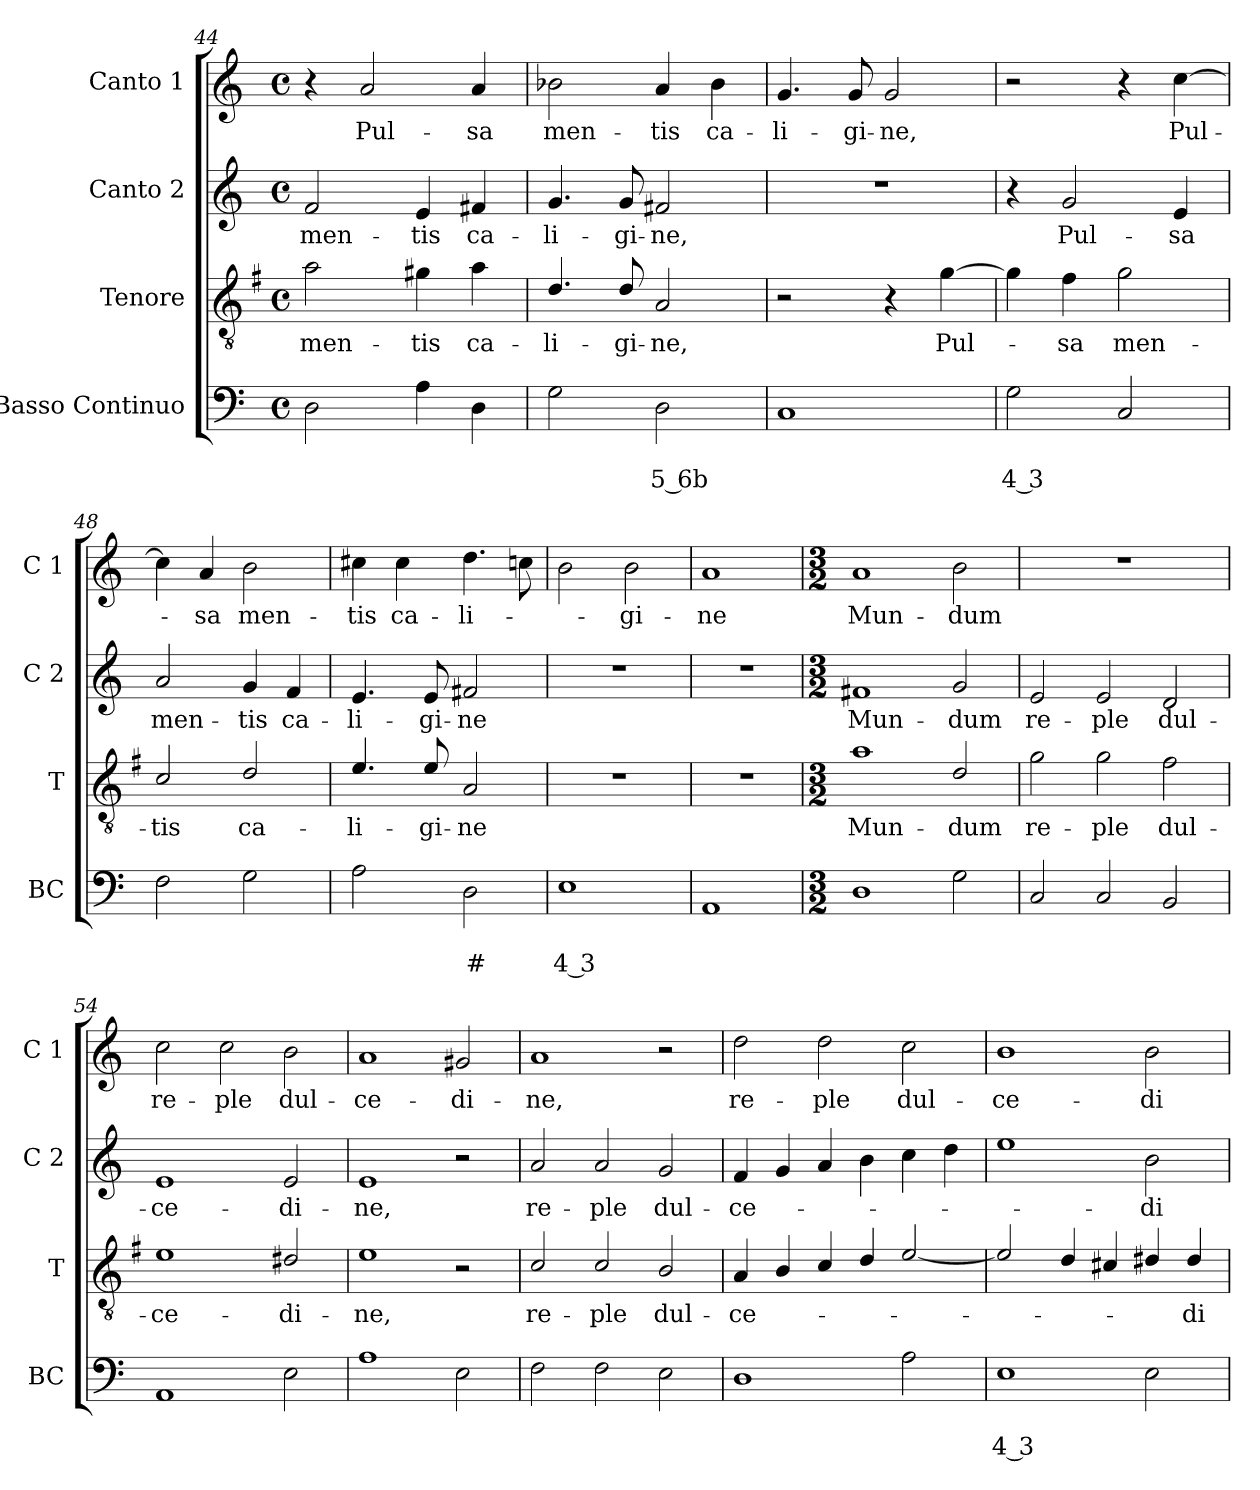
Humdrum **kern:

**kern	**text	**text	**kern	**text	**kern	**text	**kern	**text
*part4	*part4	*part4	*part3	*part3	*part2	*part2	*part1	*part1
*staff4	*staff4	*staff4	*staff3	*staff3	*staff2	*staff2	*staff1	*staff1
*I"Basso Continuo	*	*	*I"Tenore	*	*I"Canto 2	*	*I"Canto 1	*
*I'BC	*	*	*I'T	*	*I'C 2	*	*I'C 1	*
*clefF4	*	*	*clefGv2	*	*clefG2	*	*clefG2	*
*	*	*	*ITrd4c7	*	*	*	*	*
*k[]	*	*	*k[]	*	*k[]	*	*k[]	*
*C:	*	*	*C:	*	*C:	*	*C:	*
*M4/4	*	*	*M4/4	*	*M4/4	*	*M4/4	*
*met(c)	*	*	*met(c)	*	*met(c)	*	*met(c)	*
=44	=44	=44	=44	=44	=44	=44	=44	=44
!	!	!	!	!LO:LY:b	!	!LO:LY:b	!	!
2D\	.	.	2d\	men-	2f/	men-	4r	.
!	!	!	!	!	!	!	!	!LO:LY:b
.	.	.	.	.	.	.	2a/	Pul-
!	!	!	!	!LO:LY:b	!	!LO:LY:b	!	!
4A\	.	.	4c#X\	-tis	4e/	-tis	.	.
!	!	!	!	!LO:LY:b	!	!LO:LY:b	!	!LO:LY:b
4D\	.	.	4d\	ca-	4f#X/	ca-	4a/	-sa
=45	=45	=45	=45	=45	=45	=45	=45	=45
!	!	!	!	!LO:LY:b	!	!LO:LY:b	!	!LO:LY:b
2G\	.	.	4.G/	-li-	4.g/	-li-	2b-X\	men-
!	!	!	!	!LO:LY:b	!	!LO:LY:b	!	!
.	.	.	8G/	-gi-	8g/	-gi-	.	.
!	!	!LO:LY:b	!	!LO:LY:b	!	!LO:LY:b	!	!LO:LY:b
2D\	.	5 6b	2D/	-ne,	2f#X/	-ne,	4a/	-tis
!	!	!	!	!	!	!	!	!LO:LY:b
.	.	.	.	.	.	.	4b-\	ca-
=46	=46	=46	=46	=46	=46	=46	=46	=46
!	!	!	!	!	!	!	!	!LO:LY:b
1C	.	.	2r	.	1r	.	4.g/	-li-
!	!	!	!	!	!	!	!	!LO:LY:b
.	.	.	.	.	.	.	8g/	-gi-
!	!	!	!	!	!	!	!	!LO:LY:b
.	.	.	4r	.	.	.	2g/	-ne,
!	!	!	!	!LO:LY:b	!	!	!	!
.	.	.	[4c\	Pul-	.	.	.	.
=47	=47	=47	=47	=47	=47	=47	=47	=47
!	!	!LO:LY:b	!	!	!	!	!	!
2G\	.	4 3	4c\]	.	4r	.	2r	.
!	!	!	!	!LO:LY:b	!	!LO:LY:b	!	!
.	.	.	4B\	-sa	2g/	Pul-	.	.
!	!	!	!	!LO:LY:b	!	!	!	!
2C/	.	.	2c\	men-	.	.	4r	.
!	!	!	!	!	!	!LO:LY:b	!	!LO:LY:b
.	.	.	.	.	4e/	-sa	[4cc\	Pul-
=48	=48	=48	=48	=48	=48	=48	=48	=48
!	!	!	!	!LO:LY:b	!	!LO:LY:b	!	!
2F\	.	.	2F/	-tis	2a/	men-	4cc\]	.
!	!	!	!	!	!	!	!	!LO:LY:b
.	.	.	.	.	.	.	4a/	-sa
!	!	!	!	!LO:LY:b	!	!LO:LY:b	!	!LO:LY:b
2G\	.	.	2G/	ca-	4g/	-tis	2b\	men-
!	!	!	!	!	!	!LO:LY:b	!	!
.	.	.	.	.	4f/	ca-	.	.
!!LO:LB:g=z
=49	=49	=49	=49	=49	=49	=49	=49	=49
!	!	!	!	!LO:LY:b	!	!LO:LY:b	!	!LO:LY:b
2A\	.	.	4.A/	-li-	4.e/	-li-	4cc#X\	-tis
!	!	!	!	!	!	!	!	!LO:LY:b
.	.	.	.	.	.	.	4cc#\	ca-
!	!	!	!	!LO:LY:b	!	!LO:LY:b	!	!
.	.	.	8A/	-gi-	8e/	-gi-	.	.
!	!	!LO:LY:b	!	!LO:LY:b	!	!LO:LY:b	!	!LO:LY:b
2D\	.	#	2D/	-ne	2f#X/	-ne	4.dd\	-li-
.	.	.	.	.	.	.	8ccn\	.
=50	=50	=50	=50	=50	=50	=50	=50	=50
!	!	!LO:LY:b	!	!	!	!	!	!
1E	.	4 3	1r	.	1r	.	2b\	.
!	!	!	!	!	!	!	!	!LO:LY:b
.	.	.	.	.	.	.	2b\	-gi-
=51	=51	=51	=51	=51	=51	=51	=51	=51
!	!	!	!	!	!	!	!	!LO:LY:b
1AA	.	.	1r	.	1r	.	1a	-ne
=52	=52	=52	=52	=52	=52	=52	=52	=52
*M3/2	*	*	*M3/2	*	*M3/2	*	*M3/2	*
!	!	!	!	!LO:LY:b	!	!LO:LY:b	!	!LO:LY:b
1D	.	.	1d	Mun-	1f#X	Mun-	1a	Mun-
!	!	!	!	!LO:LY:b	!	!LO:LY:b	!	!LO:LY:b
2G\	.	.	2G/	-dum	2g/	-dum	2b\	-dum
=53	=53	=53	=53	=53	=53	=53	=53	=53
!	!	!	!	!LO:LY:b	!	!LO:LY:b	!	!
2C/	.	.	2c\	re-	2e/	re-	1.r	.
!	!	!	!	!LO:LY:b	!	!LO:LY:b	!	!
2C/	.	.	2c\	-ple	2e/	-ple	.	.
!	!	!	!	!LO:LY:b	!	!LO:LY:b	!	!
2BB/	.	.	2B\	dul-	2d/	dul-	.	.
=54	=54	=54	=54	=54	=54	=54	=54	=54
!	!	!	!	!LO:LY:b	!	!LO:LY:b	!	!LO:LY:b
1AA	.	.	1A	-ce-	1e	-ce-	2cc\	re-
!	!	!	!	!	!	!	!	!LO:LY:b
.	.	.	.	.	.	.	2cc\	-ple
!	!	!	!	!LO:LY:b	!	!LO:LY:b	!	!LO:LY:b
2E\	.	.	2G#X/	-di-	2e/	-di-	2b\	dul-
!!LO:PB:g=z
=55	=55	=55	=55	=55	=55	=55	=55	=55
!	!	!	!	!LO:LY:b	!	!LO:LY:b	!	!LO:LY:b
1A	.	.	1A	-ne,	1e	-ne,	1a	-ce-
!	!	!	!	!	!	!	!	!LO:LY:b
2E\	.	.	2r	.	2r	.	2g#X/	-di-
=56	=56	=56	=56	=56	=56	=56	=56	=56
!	!	!	!	!LO:LY:b	!	!LO:LY:b	!	!LO:LY:b
2F\	.	.	2F/	re-	2a/	re-	1a	-ne,
!	!	!	!	!LO:LY:b	!	!LO:LY:b	!	!
2F\	.	.	2F/	-ple	2a/	-ple	.	.
!	!	!	!	!LO:LY:b	!	!LO:LY:b	!	!
2E\	.	.	2E/	dul-	2g/	dul-	2r	.
=57	=57	=57	=57	=57	=57	=57	=57	=57
!	!	!	!	!LO:LY:b	!	!LO:LY:b	!	!LO:LY:b
1D	.	.	4D/	-ce-	4f/	-ce-	2dd\	re-
.	.	.	4E/	.	4g/	.	.	.
!	!	!	!	!	!	!	!	!LO:LY:b
.	.	.	4F/	.	4a/	.	2dd\	-ple
.	.	.	4G/	.	4b\	.	.	.
!	!	!	!	!	!	!	!	!LO:LY:b
2A\	.	.	[2A/	.	4cc\	.	2cc\	dul-
.	.	.	.	.	4dd\	.	.	.
=58	=58	=58	=58	=58	=58	=58	=58	=58
!	!	!LO:LY:b	!	!	!	!	!	!LO:LY:b
1E	.	4 3	2A/]	.	1ee	.	1b	-ce-
.	.	.	4G/	.	.	.	.	.
.	.	.	4F#X/	.	.	.	.	.
!	!	!	!	!	!	!LO:LY:b	!	!LO:LY:b
2E\	.	.	4G#X/	.	2b\	-di-	2b\	-di-
!	!	!	!	!LO:LY:b	!	!	!	!
.	.	.	4G#/	-di-	.	.	.	.
=	=	=	=	=	=	=	=	=
*-	*-	*-	*-	*-	*-	*-	*-	*-
